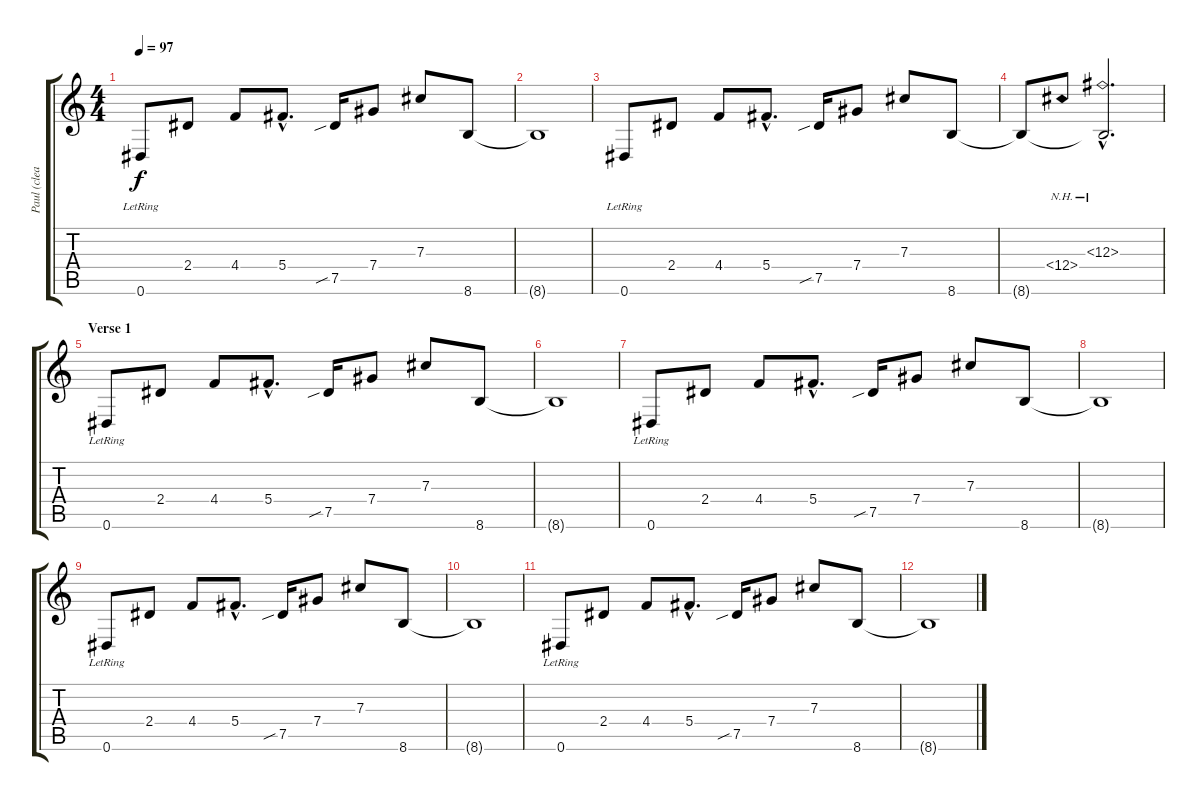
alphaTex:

\track ("Paul (clean)" "Paul (clea") {instrument electricguitarclean}
\staff {score tabs}
\tuning (Eb4 Bb3 Gb3 Db3 Ab2 Eb2) {hide}
\ts (4 4)
\tempo 97
\clef g2
\ks c
0.6{lr}.8{dy f instrument electricguitarclean} 2.4.8 4.4.8 5.4{hac}.8{d} 7.5{sib}.16 7.4.8 7.3.8 8.6.8 |
8.6{t}.1 |
0.6{lr}.8 2.4.8 4.4.8 5.4{hac}.8{d} 7.5{sib}.16 7.4.8 7.3.8 8.6.8 |
8.6{t}.8 12.4{nh}.8 (12.3{nh hac} 8.6{hac t}).2{d} |
\section ("" "Verse 1")
0.6{lr}.8 2.4.8 4.4.8 5.4{hac}.8{d} 7.5{sib}.16 7.4.8 7.3.8 8.6.8 |
8.6{t}.1 |
0.6{lr}.8 2.4.8 4.4.8 5.4{hac}.8{d} 7.5{sib}.16 7.4.8 7.3.8 8.6.8 |
8.6{t}.1 |
0.6{lr}.8 2.4.8 4.4.8 5.4{hac}.8{d} 7.5{sib}.16 7.4.8 7.3.8 8.6.8 |
8.6{t}.1 |
0.6{lr}.8 2.4.8 4.4.8 5.4{hac}.8{d} 7.5{sib}.16 7.4.8 7.3.8 8.6.8 |
8.6{t}.1
